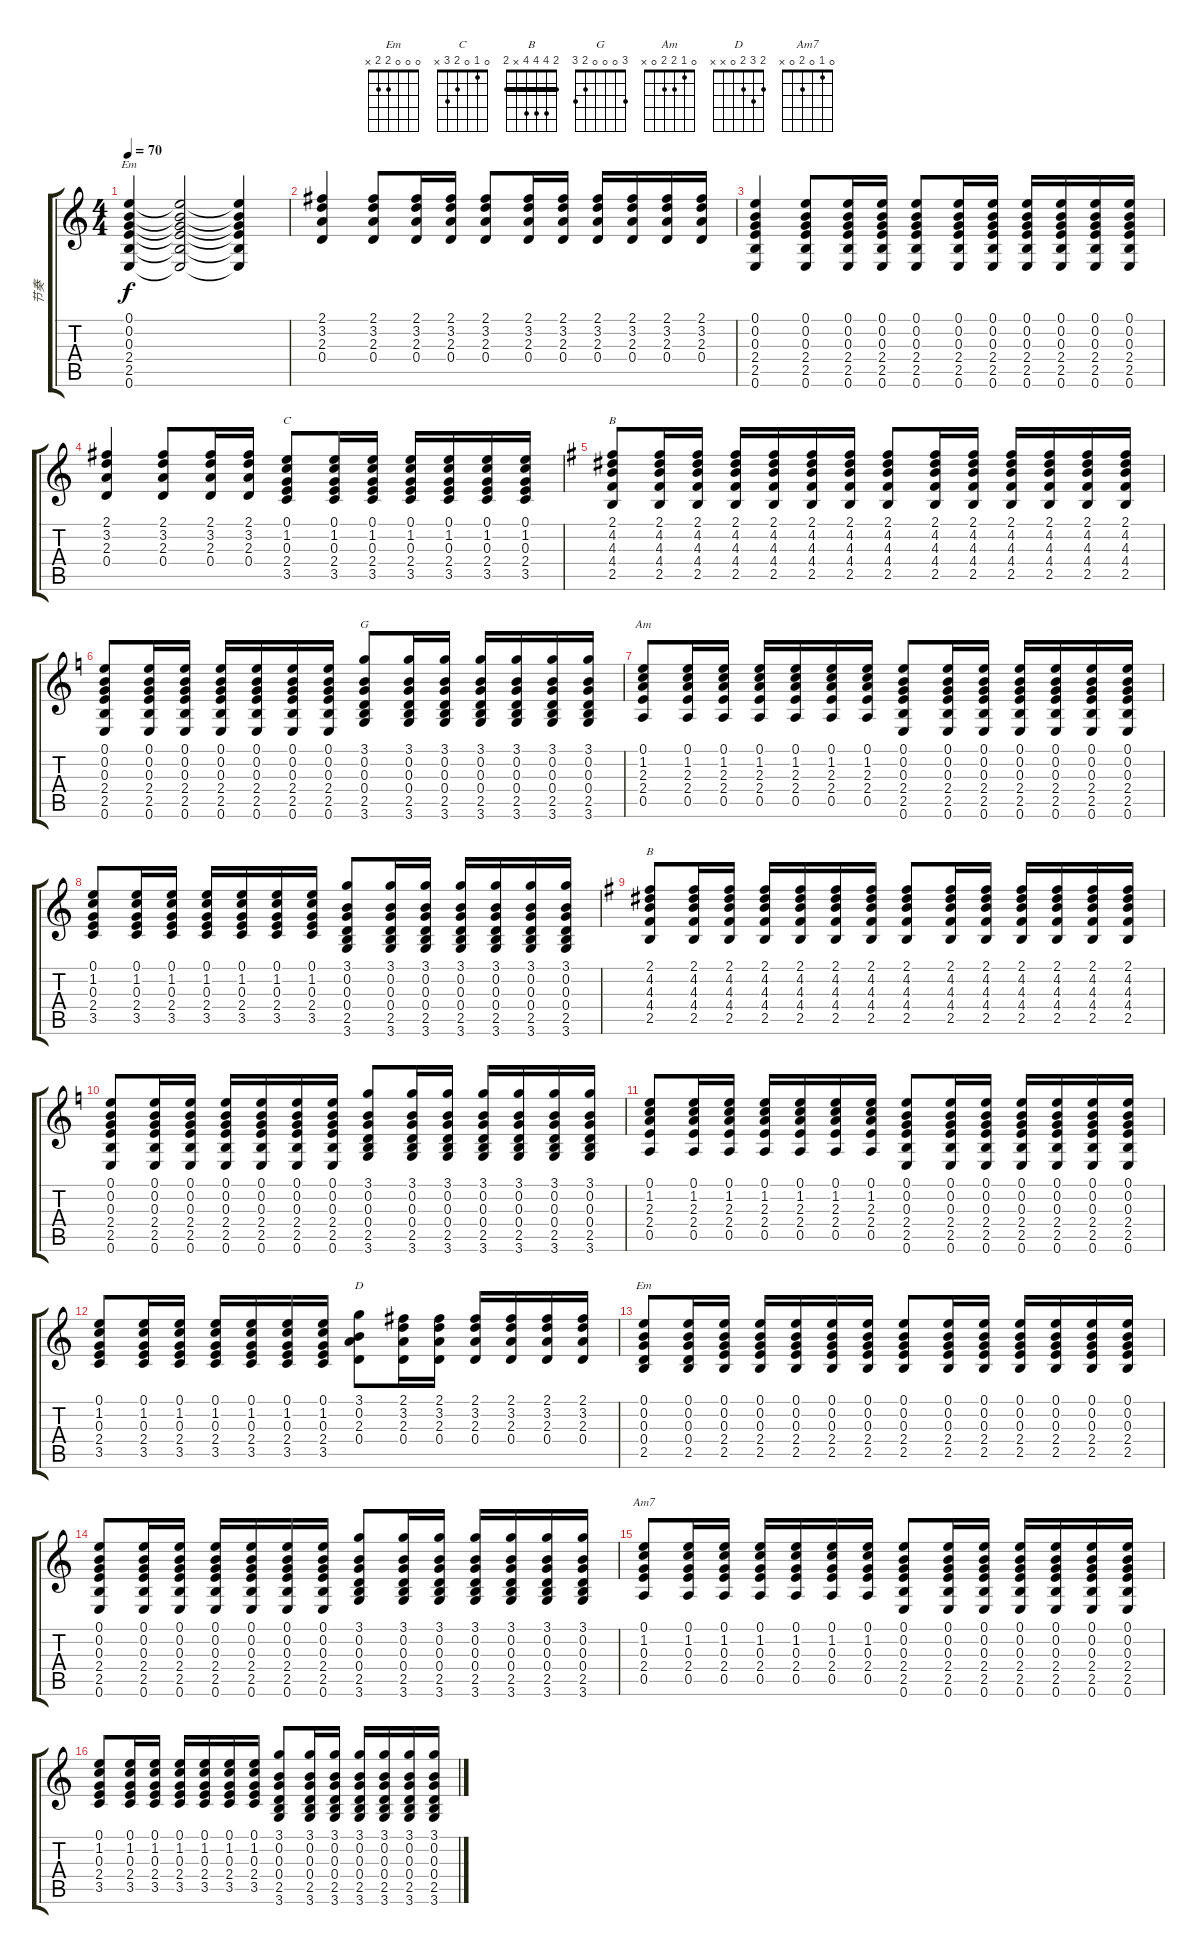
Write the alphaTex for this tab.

\track ("节奏" "节奏") {instrument acousticguitarnylon}
\staff {score tabs}
\tuning (E4 B3 G3 D3 A2 E2) {hide}
\chord ("Em" 0 0 0 2 2 0)
\chord ("C" 0 1 0 2 3 x)
\chord ("B" 2 4 4 4 2 2) {barre 2}
\chord ("G" 3 0 0 0 2 3)
\chord ("Am" 0 1 2 2 0 x)
\chord ("B" 2 4 4 4 x 2) {barre 2}
\chord ("D" 2 3 2 0 x x)
\chord ("Em" 0 0 0 2 2 x)
\chord ("Am7" 0 1 0 2 0 x)
\ts (4 4)
\tempo 70
\clef g2
\ks c
(0.1 0.2 0.3 2.4 2.5 0.6).4{ch "Em" dy f} (0.1{t} 0.2{t} 0.3{t} 2.4{t} 2.5{t} 0.6{t}).2 (0.1{t} 0.2{t} 0.3{t} 2.4{t} 2.5{t} 0.6{t}).4 |
(2.1 3.2 2.3 0.4).4 (2.1 3.2 2.3 0.4).8 (2.1 3.2 2.3 0.4).16 (2.1 3.2 2.3 0.4).16 (2.1 3.2 2.3 0.4).8 (2.1 3.2 2.3 0.4).16 (2.1 3.2 2.3 0.4).16 (2.1 3.2 2.3 0.4).16 (2.1 3.2 2.3 0.4).16 (2.1 3.2 2.3 0.4).16 (2.1 3.2 2.3 0.4).16 |
(0.1 0.2 0.3 2.4 2.5 0.6).4 (0.1 0.2 0.3 2.4 2.5 0.6).8 (0.1 0.2 0.3 2.4 2.5 0.6).16 (0.1 0.2 0.3 2.4 2.5 0.6).16 (0.1 0.2 0.3 2.4 2.5 0.6).8 (0.1 0.2 0.3 2.4 2.5 0.6).16 (0.1 0.2 0.3 2.4 2.5 0.6).16 (0.1 0.2 0.3 2.4 2.5 0.6).16 (0.1 0.2 0.3 2.4 2.5 0.6).16 (0.1 0.2 0.3 2.4 2.5 0.6).16 (0.1 0.2 0.3 2.4 2.5 0.6).16 |
(2.1 3.2 2.3 0.4).4 (2.1 3.2 2.3 0.4).8 (2.1 3.2 2.3 0.4).16 (2.1 3.2 2.3 0.4).16 (0.1 1.2 0.3 2.4 3.5).8{ch "C"} (0.1 1.2 0.3 2.4 3.5).16 (0.1 1.2 0.3 2.4 3.5).16 (0.1 1.2 0.3 2.4 3.5).16 (0.1 1.2 0.3 2.4 3.5).16 (0.1 1.2 0.3 2.4 3.5).16 (0.1 1.2 0.3 2.4 3.5).16 |
\ks g
(2.1 4.2 4.3 4.4 2.5).8{ch "B"} (2.1 4.2 4.3 4.4 2.5).16 (2.1 4.2 4.3 4.4 2.5).16 (2.1 4.2 4.3 4.4 2.5).16 (2.1 4.2 4.3 4.4 2.5).16 (2.1 4.2 4.3 4.4 2.5).16 (2.1 4.2 4.3 4.4 2.5).16 (2.1 4.2 4.3 4.4 2.5).8 (2.1 4.2 4.3 4.4 2.5).16 (2.1 4.2 4.3 4.4 2.5).16 (2.1 4.2 4.3 4.4 2.5).16 (2.1 4.2 4.3 4.4 2.5).16 (2.1 4.2 4.3 4.4 2.5).16 (2.1 4.2 4.3 4.4 2.5).16 |
\ks c
(0.1 0.2 0.3 2.4 2.5 0.6).8 (0.1 0.2 0.3 2.4 2.5 0.6).16 (0.1 0.2 0.3 2.4 2.5 0.6).16 (0.1 0.2 0.3 2.4 2.5 0.6).16 (0.1 0.2 0.3 2.4 2.5 0.6).16 (0.1 0.2 0.3 2.4 2.5 0.6).16 (0.1 0.2 0.3 2.4 2.5 0.6).16 (3.1 0.2 0.3 0.4 2.5 3.6).8{ch "G"} (3.1 0.2 0.3 0.4 2.5 3.6).16 (3.1 0.2 0.3 0.4 2.5 3.6).16 (3.1 0.2 0.3 0.4 2.5 3.6).16 (3.1 0.2 0.3 0.4 2.5 3.6).16 (3.1 0.2 0.3 0.4 2.5 3.6).16 (3.1 0.2 0.3 0.4 2.5 3.6).16 |
(0.1 1.2 2.3 2.4 0.5).8{ch "Am"} (0.1 1.2 2.3 2.4 0.5).16 (0.1 1.2 2.3 2.4 0.5).16 (0.1 1.2 2.3 2.4 0.5).16 (0.1 1.2 2.3 2.4 0.5).16 (0.1 1.2 2.3 2.4 0.5).16 (0.1 1.2 2.3 2.4 0.5).16 (0.1 0.2 0.3 2.4 2.5 0.6).8 (0.1 0.2 0.3 2.4 2.5 0.6).16 (0.1 0.2 0.3 2.4 2.5 0.6).16 (0.1 0.2 0.3 2.4 2.5 0.6).16 (0.1 0.2 0.3 2.4 2.5 0.6).16 (0.1 0.2 0.3 2.4 2.5 0.6).16 (0.1 0.2 0.3 2.4 2.5 0.6).16 |
(0.1 1.2 0.3 2.4 3.5).8 (0.1 1.2 0.3 2.4 3.5).16 (0.1 1.2 0.3 2.4 3.5).16 (0.1 1.2 0.3 2.4 3.5).16 (0.1 1.2 0.3 2.4 3.5).16 (0.1 1.2 0.3 2.4 3.5).16 (0.1 1.2 0.3 2.4 3.5).16 (3.1 0.2 0.3 0.4 2.5 3.6).8 (3.1 0.2 0.3 0.4 2.5 3.6).16 (3.1 0.2 0.3 0.4 2.5 3.6).16 (3.1 0.2 0.3 0.4 2.5 3.6).16 (3.1 0.2 0.3 0.4 2.5 3.6).16 (3.1 0.2 0.3 0.4 2.5 3.6).16 (3.1 0.2 0.3 0.4 2.5 3.6).16 |
\ks g
(2.1 4.2 4.3 4.4 2.5).8{ch "B"} (2.1 4.2 4.3 4.4 2.5).16 (2.1 4.2 4.3 4.4 2.5).16 (2.1 4.2 4.3 4.4 2.5).16 (2.1 4.2 4.3 4.4 2.5).16 (2.1 4.2 4.3 4.4 2.5).16 (2.1 4.2 4.3 4.4 2.5).16 (2.1 4.2 4.3 4.4 2.5).8 (2.1 4.2 4.3 4.4 2.5).16 (2.1 4.2 4.3 4.4 2.5).16 (2.1 4.2 4.3 4.4 2.5).16 (2.1 4.2 4.3 4.4 2.5).16 (2.1 4.2 4.3 4.4 2.5).16 (2.1 4.2 4.3 4.4 2.5).16 |
\ks c
(0.1 0.2 0.3 2.4 2.5 0.6).8 (0.1 0.2 0.3 2.4 2.5 0.6).16 (0.1 0.2 0.3 2.4 2.5 0.6).16 (0.1 0.2 0.3 2.4 2.5 0.6).16 (0.1 0.2 0.3 2.4 2.5 0.6).16 (0.1 0.2 0.3 2.4 2.5 0.6).16 (0.1 0.2 0.3 2.4 2.5 0.6).16 (3.1 0.2 0.3 0.4 2.5 3.6).8 (3.1 0.2 0.3 0.4 2.5 3.6).16 (3.1 0.2 0.3 0.4 2.5 3.6).16 (3.1 0.2 0.3 0.4 2.5 3.6).16 (3.1 0.2 0.3 0.4 2.5 3.6).16 (3.1 0.2 0.3 0.4 2.5 3.6).16 (3.1 0.2 0.3 0.4 2.5 3.6).16 |
(0.1 1.2 2.3 2.4 0.5).8 (0.1 1.2 2.3 2.4 0.5).16 (0.1 1.2 2.3 2.4 0.5).16 (0.1 1.2 2.3 2.4 0.5).16 (0.1 1.2 2.3 2.4 0.5).16 (0.1 1.2 2.3 2.4 0.5).16 (0.1 1.2 2.3 2.4 0.5).16 (0.1 0.2 0.3 2.4 2.5 0.6).8 (0.1 0.2 0.3 2.4 2.5 0.6).16 (0.1 0.2 0.3 2.4 2.5 0.6).16 (0.1 0.2 0.3 2.4 2.5 0.6).16 (0.1 0.2 0.3 2.4 2.5 0.6).16 (0.1 0.2 0.3 2.4 2.5 0.6).16 (0.1 0.2 0.3 2.4 2.5 0.6).16 |
(0.1 1.2 0.3 2.4 3.5).8 (0.1 1.2 0.3 2.4 3.5).16 (0.1 1.2 0.3 2.4 3.5).16 (0.1 1.2 0.3 2.4 3.5).16 (0.1 1.2 0.3 2.4 3.5).16 (0.1 1.2 0.3 2.4 3.5).16 (0.1 1.2 0.3 2.4 3.5).16 (3.1 0.2 2.3 0.4).8{ch "D"} (2.1 3.2 2.3 0.4).16 (2.1 3.2 2.3 0.4).16 (2.1 3.2 2.3 0.4).16 (2.1 3.2 2.3 0.4).16 (2.1 3.2 2.3 0.4).16 (2.1 3.2 2.3 0.4).16 |
(0.1 0.2 0.3 0.4 2.5).8{ch "Em"} (0.1 0.2 0.3 0.4 2.5).16 (0.1 0.2 0.3 2.4 2.5).16 (0.1 0.2 0.3 2.4 2.5).16 (0.1 0.2 0.3 2.4 2.5).16 (0.1 0.2 0.3 2.4 2.5).16 (0.1 0.2 0.3 2.4 2.5).16 (0.1 0.2 0.3 2.4 2.5).8 (0.1 0.2 0.3 2.4 2.5).16 (0.1 0.2 0.3 2.4 2.5).16 (0.1 0.2 0.3 2.4 2.5).16 (0.1 0.2 0.3 2.4 2.5).16 (0.1 0.2 0.3 2.4 2.5).16 (0.1 0.2 0.3 2.4 2.5).16 |
(0.1 0.2 0.3 2.4 2.5 0.6).8 (0.1 0.2 0.3 2.4 2.5 0.6).16 (0.1 0.2 0.3 2.4 2.5 0.6).16 (0.1 0.2 0.3 2.4 2.5 0.6).16 (0.1 0.2 0.3 2.4 2.5 0.6).16 (0.1 0.2 0.3 2.4 2.5 0.6).16 (0.1 0.2 0.3 2.4 2.5 0.6).16 (3.1 0.2 0.3 0.4 2.5 3.6).8 (3.1 0.2 0.3 0.4 2.5 3.6).16 (3.1 0.2 0.3 0.4 2.5 3.6).16 (3.1 0.2 0.3 0.4 2.5 3.6).16 (3.1 0.2 0.3 0.4 2.5 3.6).16 (3.1 0.2 0.3 0.4 2.5 3.6).16 (3.1 0.2 0.3 0.4 2.5 3.6).16 |
(0.1 1.2 0.3 2.4 0.5).8{ch "Am7"} (0.1 1.2 0.3 2.4 0.5).16 (0.1 1.2 0.3 2.4 0.5).16 (0.1 1.2 0.3 2.4 0.5).16 (0.1 1.2 0.3 2.4 0.5).16 (0.1 1.2 0.3 2.4 0.5).16 (0.1 1.2 0.3 2.4 0.5).16 (0.1 0.2 0.3 2.4 2.5 0.6).8 (0.1 0.2 0.3 2.4 2.5 0.6).16 (0.1 0.2 0.3 2.4 2.5 0.6).16 (0.1 0.2 0.3 2.4 2.5 0.6).16 (0.1 0.2 0.3 2.4 2.5 0.6).16 (0.1 0.2 0.3 2.4 2.5 0.6).16 (0.1 0.2 0.3 2.4 2.5 0.6).16 |
(0.1 1.2 0.3 2.4 3.5).8 (0.1 1.2 0.3 2.4 3.5).16 (0.1 1.2 0.3 2.4 3.5).16 (0.1 1.2 0.3 2.4 3.5).16 (0.1 1.2 0.3 2.4 3.5).16 (0.1 1.2 0.3 2.4 3.5).16 (0.1 1.2 0.3 2.4 3.5).16 (3.1 0.2 0.3 0.4 2.5 3.6).8 (3.1 0.2 0.3 0.4 2.5 3.6).16 (3.1 0.2 0.3 0.4 2.5 3.6).16 (3.1 0.2 0.3 0.4 2.5 3.6).16 (3.1 0.2 0.3 0.4 2.5 3.6).16 (3.1 0.2 0.3 0.4 2.5 3.6).16 (3.1 0.2 0.3 0.4 2.5 3.6).16
